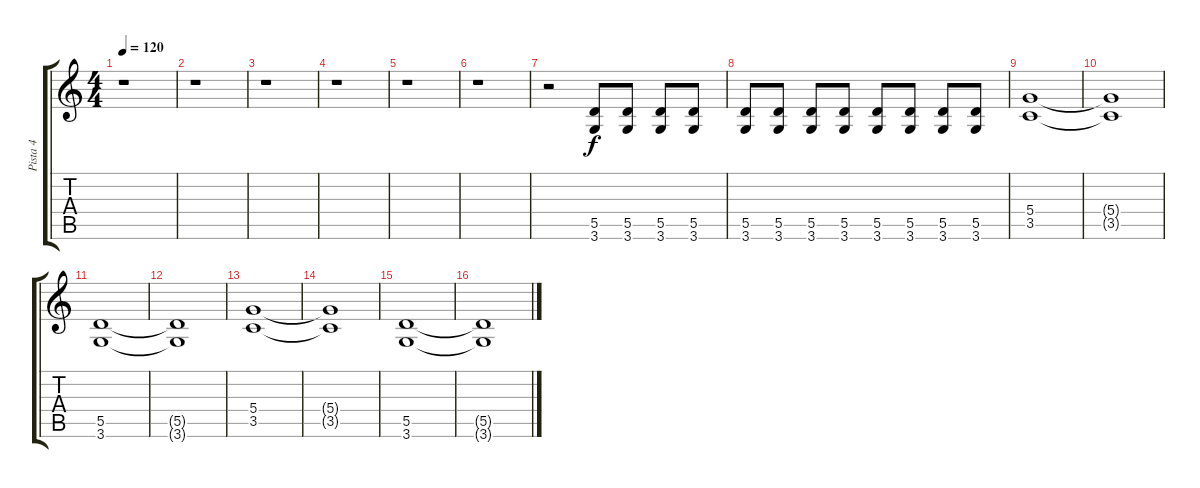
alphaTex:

\track ("Pista 4" "Pista 4") {instrument distortionguitar}
\staff {score tabs}
\tuning (E4 B3 G3 D3 A2 E2) {hide}
\ts (4 4)
\tempo 120
\tempo 117
\tempo 120
\clef g2
\ks c
r.1{dy f instrument distortionguitar} |
r.1 |
r.1 |
r.1 |
r.1 |
r.1 |
r.2{volume 0} (5.5 3.6).8{volume 16} (5.5 3.6).8 (5.5 3.6).8 (5.5 3.6).8 |
(5.5 3.6).8 (5.5 3.6).8 (5.5 3.6).8 (5.5 3.6).8 (5.5 3.6).8 (5.5 3.6).8 (5.5 3.6).8 (5.5 3.6).8 |
(5.4 3.5).1 |
(5.4{t} 3.5{t}).1 |
(5.5 3.6).1 |
(5.5{t} 3.6{t}).1 |
(5.4 3.5).1 |
(5.4{t} 3.5{t}).1 |
(5.5 3.6).1 |
(5.5{t} 3.6{t}).1
